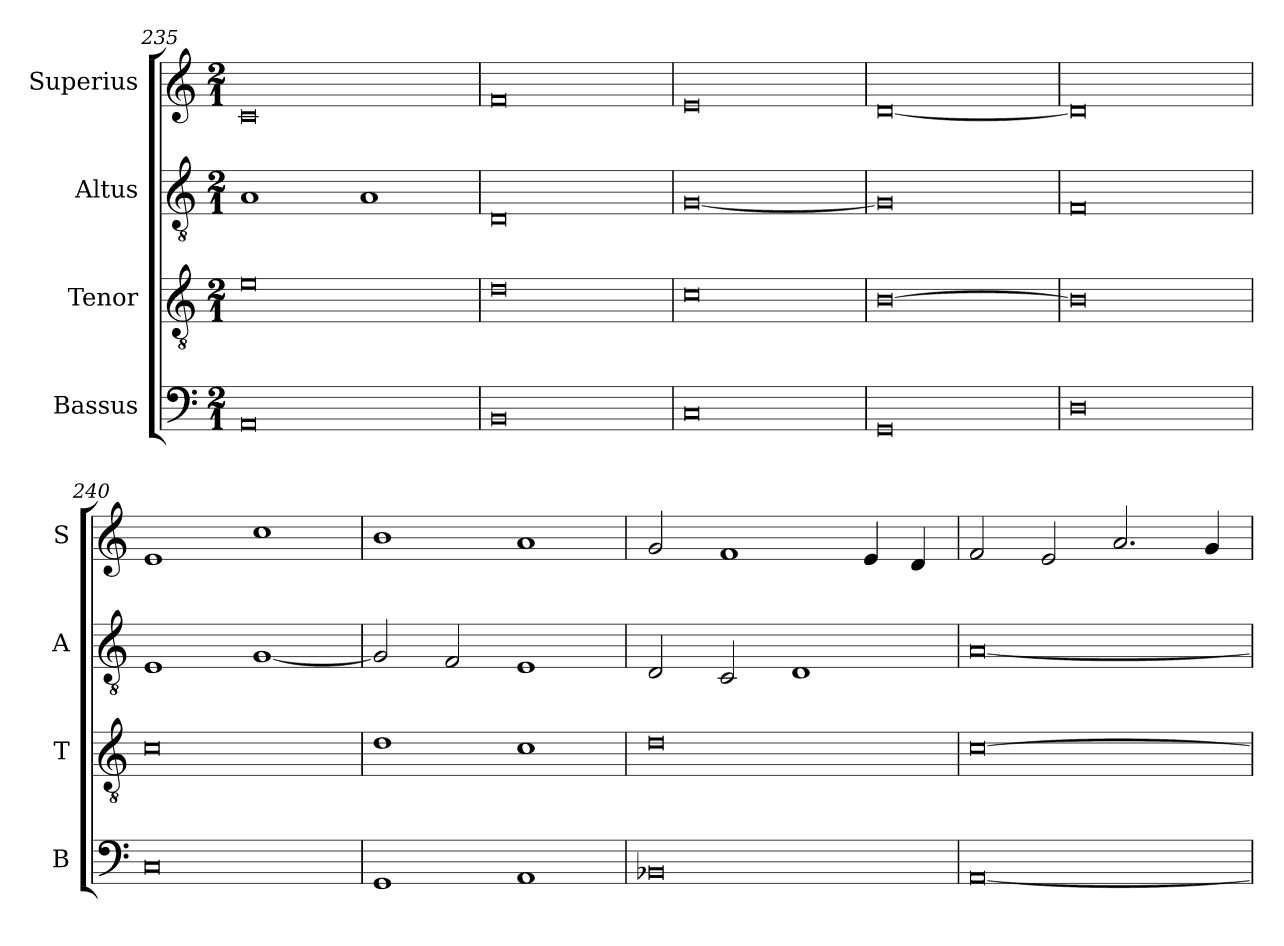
**kern	**kern	**kern	**kern
*part4	*part3	*part2	*part1
*staff4	*staff3	*staff2	*staff1
*I"Bassus	*I"Tenor	*I"Altus	*I"Superius
*I'B	*I'T	*I'A	*I'S
*clefF4	*clefGv2	*clefGv2	*clefG2
*k[]	*k[]	*k[]	*k[]
*M2/1	*M2/1	*M2/1	*M2/1
=235	=235	=235	=235
0AA	0e	1A	0c
.	.	1A	.
=236	=236	=236	=236
0BB	0d	0D	0f
=237	=237	=237	=237
0C	0c	[0G	0e
=238	=238	=238	=238
0GG	[0B	0G]	[0d
=239	=239	=239	=239
0D	0B]	0F	0d]
=240	=240	=240	=240
0C	0c	1E	1e
.	.	[1G	1cc
=241	=241	=241	=241
1GG	1d	2G/]	1b
.	.	2F/	.
1AA	1c	1E	1a
=242	=242	=242	=242
0BB-X	0d	2D/	2g/
.	.	2C/	1f
.	.	1D	.
.	.	.	4e/
.	.	.	4d/
=243	=243	=243	=243
[0AA	[0c	[0A	2f/
.	.	.	2e/
.	.	.	2.a/
.	.	.	4g/
=	=	=	=
*-	*-	*-	*-
